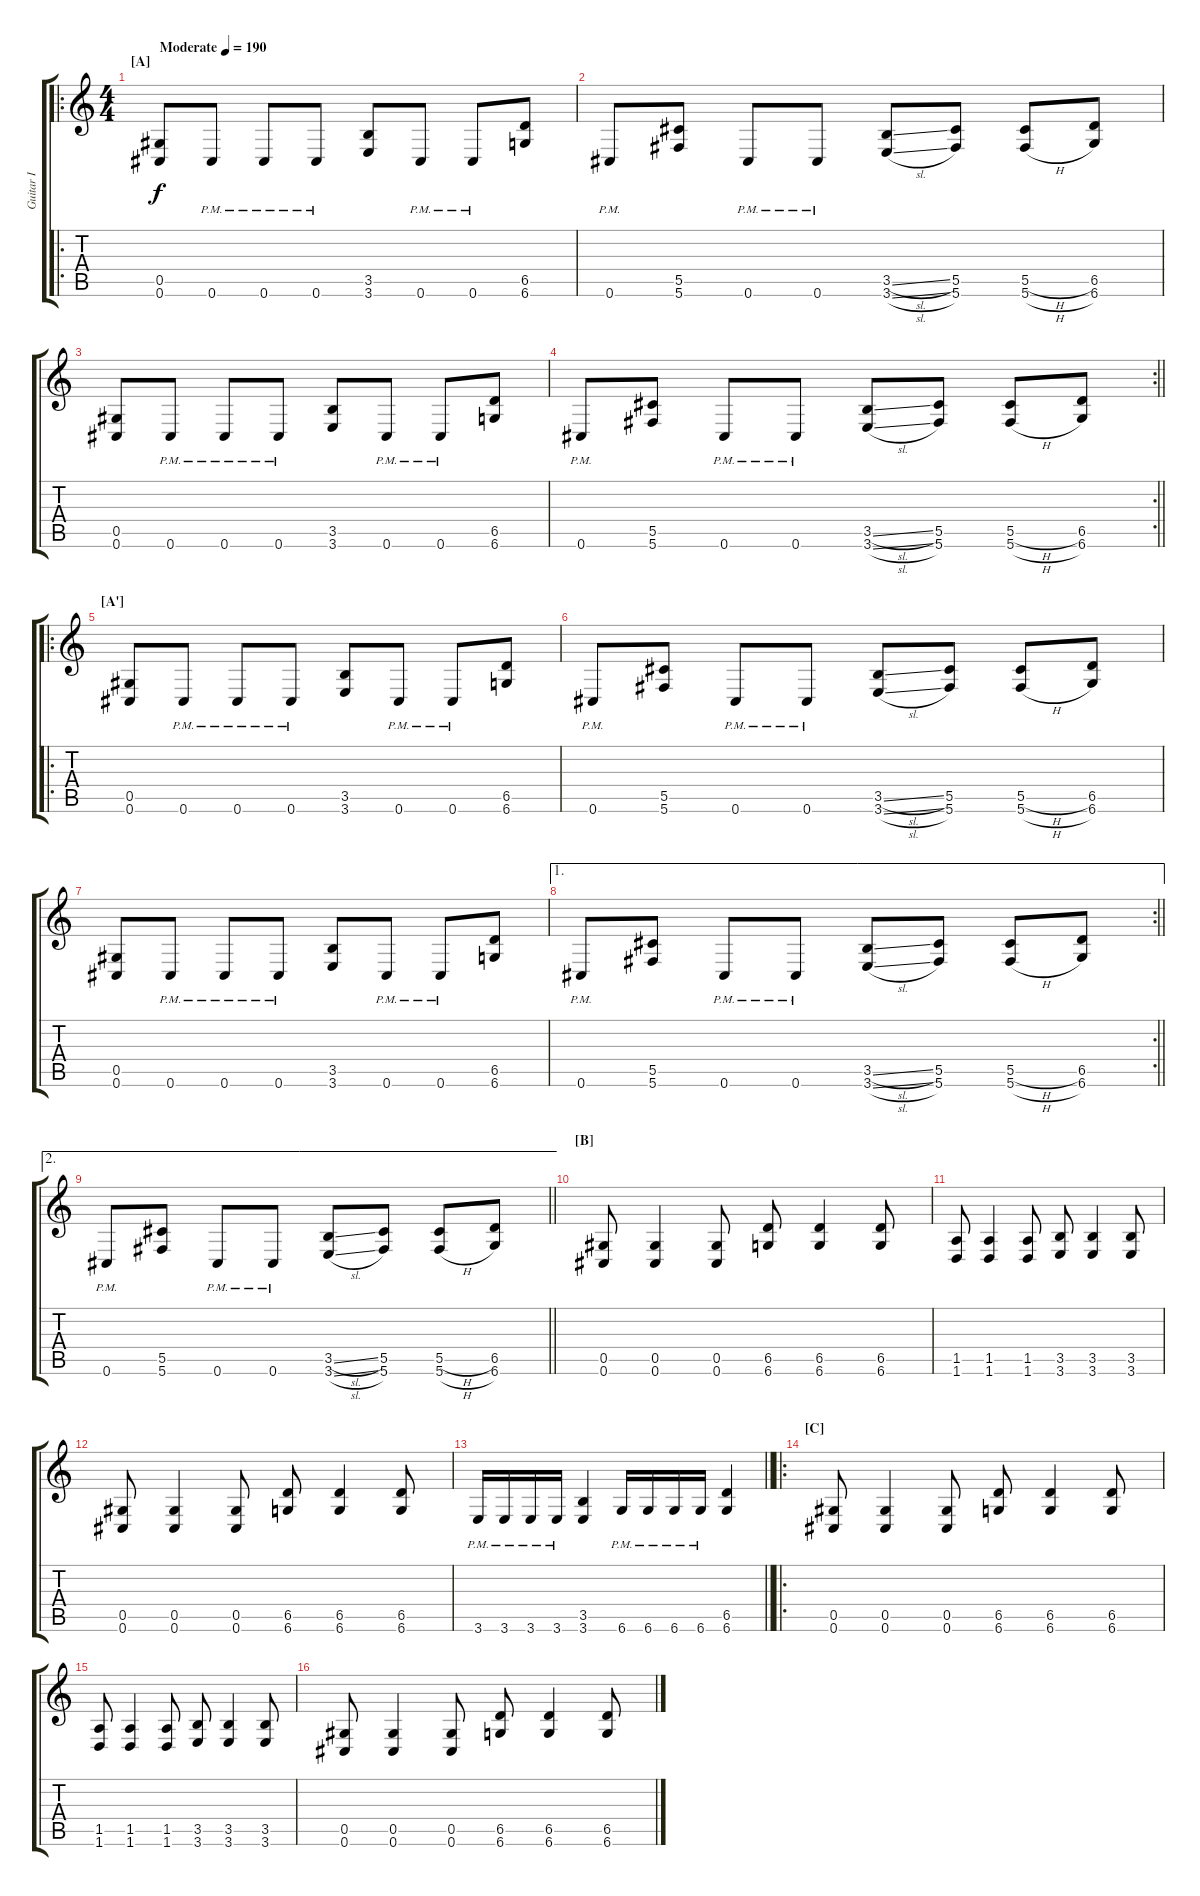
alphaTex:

\track ("Guitar I" "Guitar I") {instrument distortionguitar}
\staff {score tabs}
\tuning (Eb4 Bb3 Gb3 Db3 Ab2 Db2) {hide}
\ro
\ts (4 4)
\section ("" "[A]")
\tempo (190 "Moderate")
\clef g2
\ks c
(0.5 0.6).8{dy f instrument distortionguitar} 0.6{pm}.8 0.6{pm}.8 0.6{pm}.8 (3.5 3.6).8 0.6{pm}.8 0.6{pm}.8 (6.5 6.6).8 |
0.6{pm}.8 (5.5 5.6).8 0.6{pm}.8 0.6{pm}.8 (3.5{sl} 3.6{sl}).8 (5.5 5.6).8 (5.5{h} 5.6{h}).8 (6.5 6.6).8 |
(0.5 0.6).8 0.6{pm}.8 0.6{pm}.8 0.6{pm}.8 (3.5 3.6).8 0.6{pm}.8 0.6{pm}.8 (6.5 6.6).8 |
\rc 2
\barLineRight lightlight
0.6{pm}.8 (5.5 5.6).8 0.6{pm}.8 0.6{pm}.8 (3.5{sl} 3.6{sl}).8 (5.5 5.6).8 (5.5{h} 5.6{h}).8 (6.5 6.6).8 |
\ro
\section ("" "[A']")
(0.5 0.6).8 0.6{pm}.8 0.6{pm}.8 0.6{pm}.8 (3.5 3.6).8 0.6{pm}.8 0.6{pm}.8 (6.5 6.6).8 |
0.6{pm}.8 (5.5 5.6).8 0.6{pm}.8 0.6{pm}.8 (3.5{sl} 3.6{sl}).8 (5.5 5.6).8 (5.5{h} 5.6{h}).8 (6.5 6.6).8 |
(0.5 0.6).8 0.6{pm}.8 0.6{pm}.8 0.6{pm}.8 (3.5 3.6).8 0.6{pm}.8 0.6{pm}.8 (6.5 6.6).8 |
\ae 1
\rc 2
\barLineRight lightlight
0.6{pm}.8 (5.5 5.6).8 0.6{pm}.8 0.6{pm}.8 (3.5{sl} 3.6{sl}).8 (5.5 5.6).8 (5.5{h} 5.6{h}).8 (6.5 6.6).8 |
\ae 2
\barLineRight lightlight
0.6{pm}.8 (5.5 5.6).8 0.6{pm}.8 0.6{pm}.8 (3.5{sl} 3.6{sl}).8 (5.5 5.6).8 (5.5{h} 5.6{h}).8 (6.5 6.6).8 |
\section ("" "[B]")
(0.5 0.6).8 (0.5 0.6).4 (0.5 0.6).8 (6.5 6.6).8 (6.5 6.6).4 (6.5 6.6).8 |
(1.5 1.6).8 (1.5 1.6).4 (1.5 1.6).8 (3.5 3.6).8 (3.5 3.6).4 (3.5 3.6).8 |
(0.5 0.6).8 (0.5 0.6).4 (0.5 0.6).8 (6.5 6.6).8 (6.5 6.6).4 (6.5 6.6).8 |
\barLineRight lightlight
3.6{pm}.16 3.6{pm}.16 3.6{pm}.16 3.6{pm}.16 (3.5 3.6).4 6.6{pm}.16 6.6{pm}.16 6.6{pm}.16 6.6{pm}.16 (6.5 6.6).4 |
\ro
\section ("" "[C]")
(0.5 0.6).8 (0.5 0.6).4 (0.5 0.6).8 (6.5 6.6).8 (6.5 6.6).4 (6.5 6.6).8 |
(1.5 1.6).8 (1.5 1.6).4 (1.5 1.6).8 (3.5 3.6).8 (3.5 3.6).4 (3.5 3.6).8 |
(0.5 0.6).8 (0.5 0.6).4 (0.5 0.6).8 (6.5 6.6).8 (6.5 6.6).4 (6.5 6.6).8
